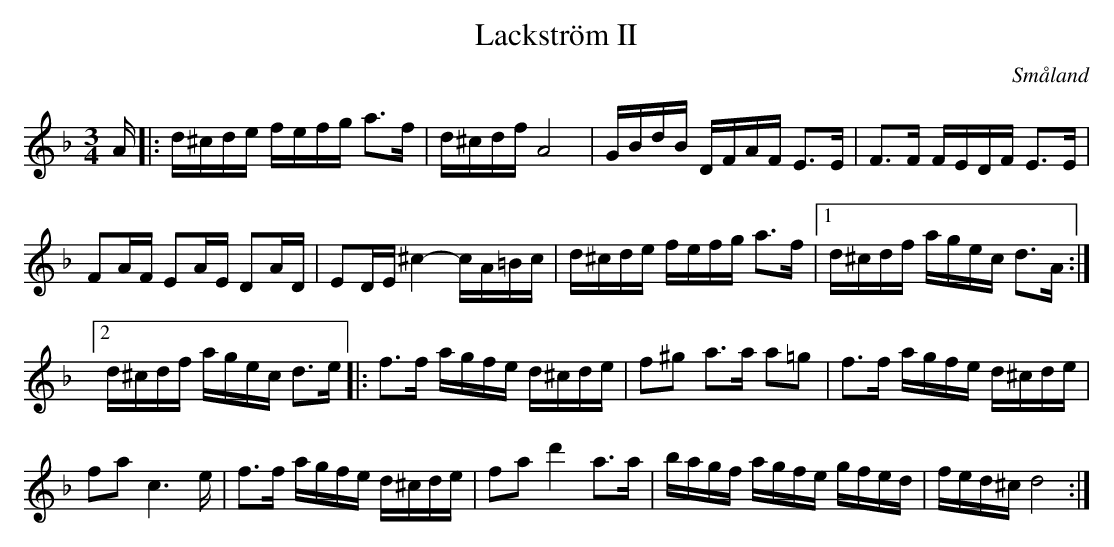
X:1
T:Lackström II
O:Småland
M:3/4
L:1/16
K:Dm
A |: d^cde fefg a3f | d^cdf A8 | GBdB DFAF E3E | F3F FEDF E3E |
F2AF E2AE D2AD | E2DE ^c4- cA=Bc | d^cde fefg a3f |[1 d^cdf agec d3A :|
[2 d^cdf agec d3e |: f3f agfe d^cde |f2^g2 a3a a2=g2 | f3f agfe d^cde |
f2a2 c6 e | f3f agfe d^cde | f2a2 d'4 a3a | bagf agfe gfed | fed^c d8 :|
